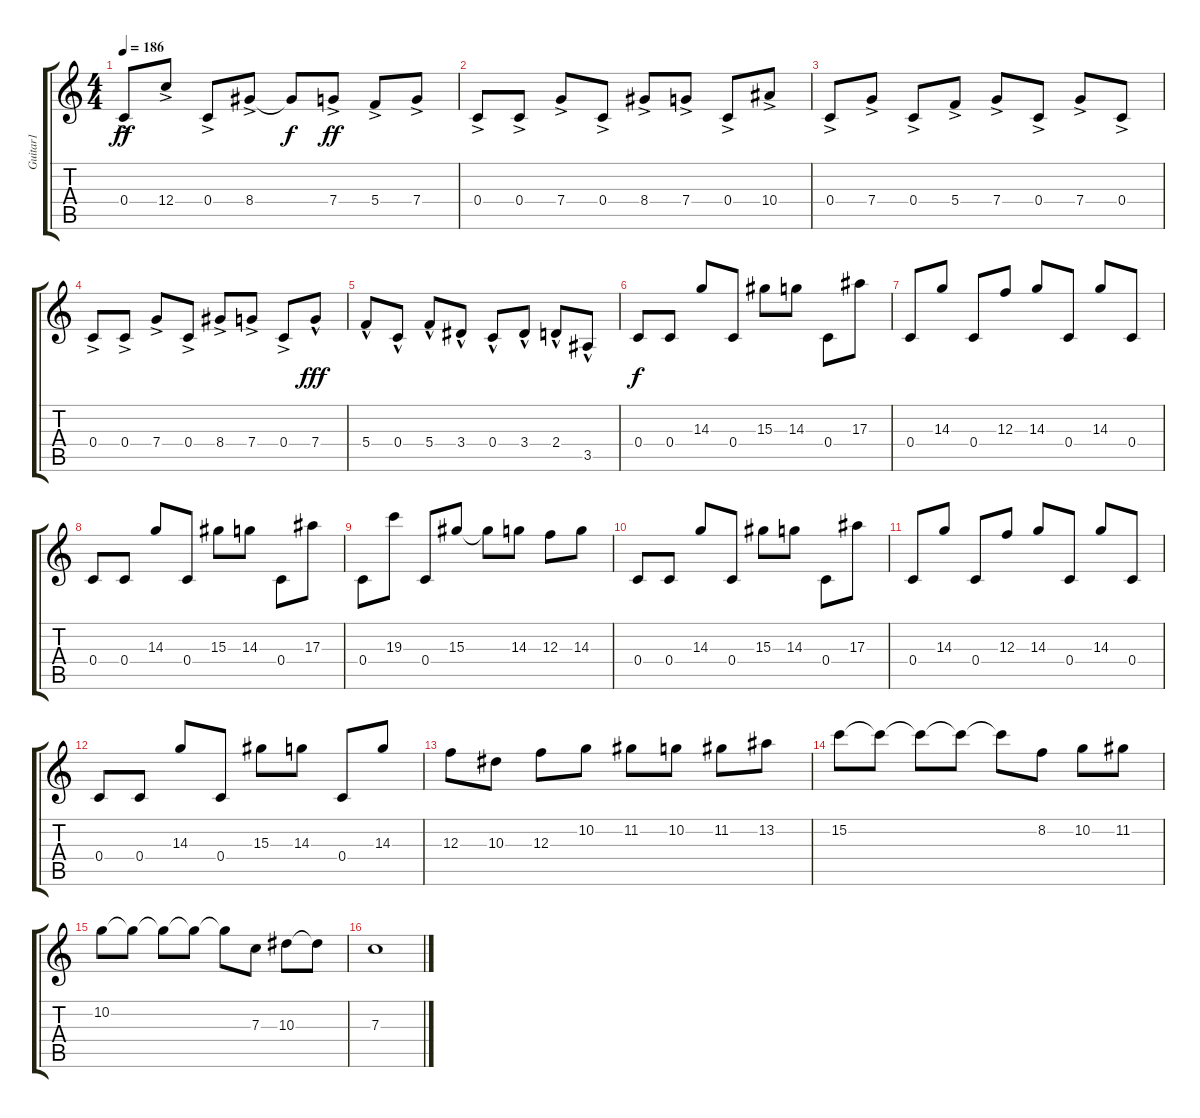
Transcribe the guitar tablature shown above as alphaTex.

\track ("Guitar1" "Guitar1") {instrument distortionguitar}
\staff {score tabs}
\tuning (D4 A3 F3 C3 G2 C2) {hide}
\ts (4 4)
\tempo 186
\clef g2
\ks c
0.4{ac}.8{dy ff} 12.4{ac}.8 0.4{ac}.8 8.4{ac}.8 8.4{t}.8{dy f} 7.4{ac}.8{dy ff} 5.4{ac}.8 7.4{ac}.8 |
0.4{ac}.8 0.4{ac}.8 7.4{ac}.8 0.4{ac}.8 8.4{ac}.8 7.4{ac}.8 0.4{ac}.8 10.4{ac}.8 |
0.4{ac}.8 7.4{ac}.8 0.4{ac}.8 5.4{ac}.8 7.4{ac}.8 0.4{ac}.8 7.4{ac}.8 0.4{ac}.8 |
0.4{ac}.8 0.4{ac}.8 7.4{ac}.8 0.4{ac}.8 8.4{ac}.8 7.4{ac}.8 0.4{ac}.8 7.4{hac}.8{dy fff} |
5.4{hac}.8 0.4{hac}.8 5.4{hac}.8 3.4{hac}.8 0.4{hac}.8 3.4{hac}.8 2.4{hac}.8 3.5{hac}.8 |
0.4.8{dy f} 0.4.8 14.3.8 0.4.8 15.3.8 14.3.8 0.4.8 17.3.8 |
0.4.8 14.3.8 0.4.8 12.3.8 14.3.8 0.4.8 14.3.8 0.4.8 |
0.4.8 0.4.8 14.3.8 0.4.8 15.3.8 14.3.8 0.4.8 17.3.8 |
0.4.8 19.3.8 0.4.8 15.3.8 15.3{t}.8 14.3.8 12.3.8 14.3.8 |
0.4.8 0.4.8 14.3.8 0.4.8 15.3.8 14.3.8 0.4.8 17.3.8 |
0.4.8 14.3.8 0.4.8 12.3.8 14.3.8 0.4.8 14.3.8 0.4.8 |
0.4.8 0.4.8 14.3.8 0.4.8 15.3.8 14.3.8 0.4.8 14.3.8 |
12.3.8 10.3.8 12.3.8 10.2.8 11.2.8 10.2.8 11.2.8 13.2.8 |
15.2.8 15.2{t}.8 15.2{t}.8 15.2{t}.8 15.2{t}.8 8.2.8 10.2.8 11.2.8 |
10.2.8 10.2{t}.8 10.2{t}.8 10.2{t}.8 10.2{t}.8 7.3.8 10.3.8 10.3{t}.8 |
7.3.1
